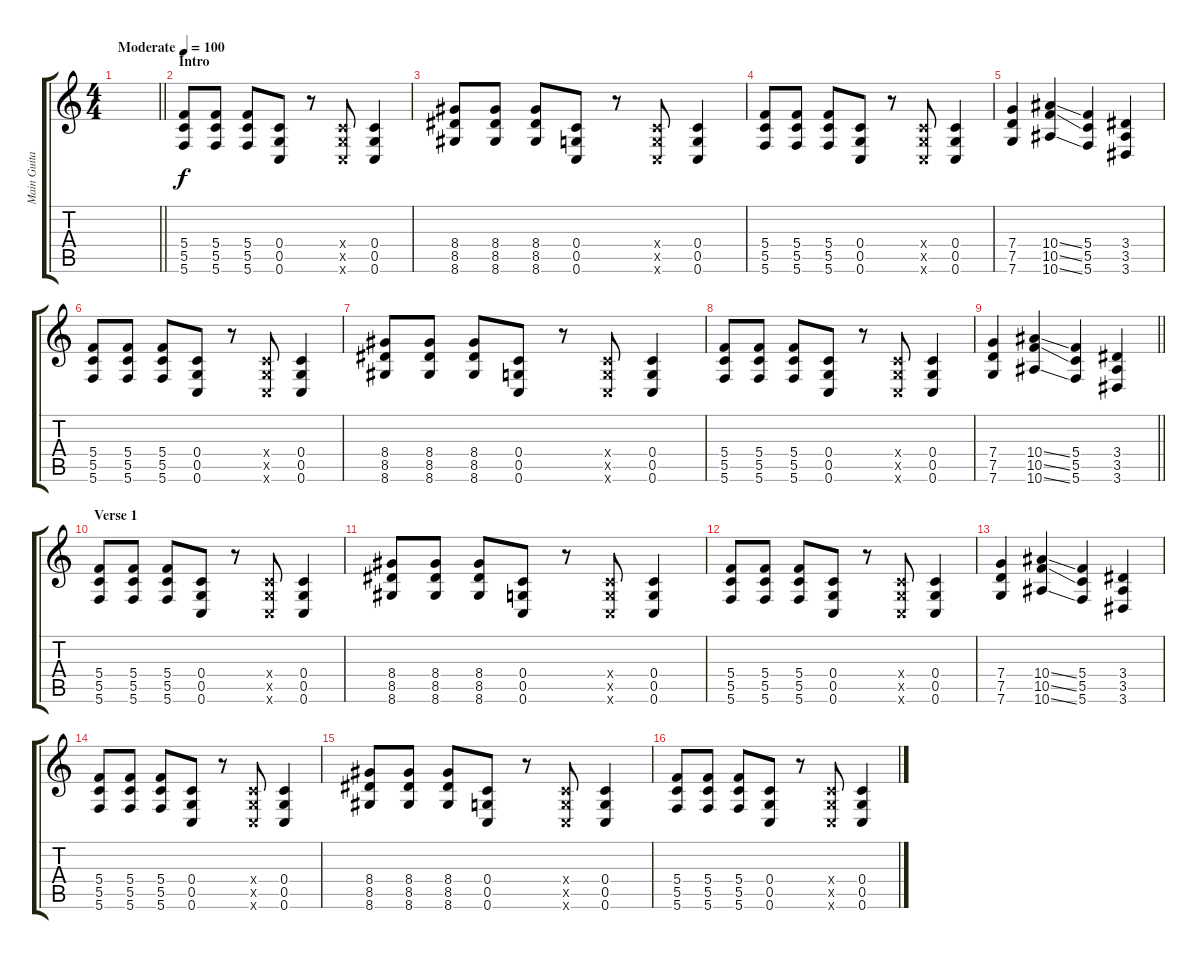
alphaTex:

\track ("Main Guitar (Rythm)" "Main Guita") {instrument distortionguitar}
\staff {score tabs}
\tuning (D4 A3 F3 C3 G2 C2) {hide}
\ts (4 4)
\tempo (100 "Moderate")
\clef g2
\barLineRight lightlight
\ks c
|
\section ("" "Intro")
(5.4 5.5 5.6).8{balance 0} (5.4 5.5 5.6).8 (5.4 5.5 5.6).8 (0.4 0.5 0.6).8 r.8 (0.4{x} 0.5{x} 0.6{x}).8 (0.4 0.5 0.6).4 |
(8.4 8.5 8.6).8 (8.4 8.5 8.6).8 (8.4 8.5 8.6).8 (0.4 0.5 0.6).8 r.8 (0.4{x} 0.5{x} 0.6{x}).8 (0.4 0.5 0.6).4 |
(5.4 5.5 5.6).8 (5.4 5.5 5.6).8 (5.4 5.5 5.6).8 (0.4 0.5 0.6).8 r.8 (0.4{x} 0.5{x} 0.6{x}).8 (0.4 0.5 0.6).4 |
(7.4 7.5 7.6).4 (10.4{ss} 10.5{ss} 10.6{ss}).4 (5.4 5.5 5.6).4 (3.4 3.5 3.6).4 |
(5.4 5.5 5.6).8{balance 8} (5.4 5.5 5.6).8 (5.4 5.5 5.6).8 (0.4 0.5 0.6).8 r.8 (0.4{x} 0.5{x} 0.6{x}).8 (0.4 0.5 0.6).4 |
(8.4 8.5 8.6).8 (8.4 8.5 8.6).8 (8.4 8.5 8.6).8 (0.4 0.5 0.6).8 r.8 (0.4{x} 0.5{x} 0.6{x}).8 (0.4 0.5 0.6).4 |
(5.4 5.5 5.6).8 (5.4 5.5 5.6).8 (5.4 5.5 5.6).8 (0.4 0.5 0.6).8 r.8 (0.4{x} 0.5{x} 0.6{x}).8 (0.4 0.5 0.6).4 |
\barLineRight lightlight
(7.4 7.5 7.6).4 (10.4{ss} 10.5{ss} 10.6{ss}).4 (5.4 5.5 5.6).4 (3.4 3.5 3.6).4 |
\section ("" "Verse 1")
(5.4 5.5 5.6).8 (5.4 5.5 5.6).8 (5.4 5.5 5.6).8 (0.4 0.5 0.6).8 r.8 (0.4{x} 0.5{x} 0.6{x}).8 (0.4 0.5 0.6).4 |
(8.4 8.5 8.6).8 (8.4 8.5 8.6).8 (8.4 8.5 8.6).8 (0.4 0.5 0.6).8 r.8 (0.4{x} 0.5{x} 0.6{x}).8 (0.4 0.5 0.6).4 |
(5.4 5.5 5.6).8 (5.4 5.5 5.6).8 (5.4 5.5 5.6).8 (0.4 0.5 0.6).8 r.8 (0.4{x} 0.5{x} 0.6{x}).8 (0.4 0.5 0.6).4 |
(7.4 7.5 7.6).4 (10.4{ss} 10.5{ss} 10.6{ss}).4 (5.4 5.5 5.6).4 (3.4 3.5 3.6).4 |
(5.4 5.5 5.6).8 (5.4 5.5 5.6).8 (5.4 5.5 5.6).8 (0.4 0.5 0.6).8 r.8 (0.4{x} 0.5{x} 0.6{x}).8 (0.4 0.5 0.6).4 |
(8.4 8.5 8.6).8 (8.4 8.5 8.6).8 (8.4 8.5 8.6).8 (0.4 0.5 0.6).8 r.8 (0.4{x} 0.5{x} 0.6{x}).8 (0.4 0.5 0.6).4 |
(5.4 5.5 5.6).8 (5.4 5.5 5.6).8 (5.4 5.5 5.6).8 (0.4 0.5 0.6).8 r.8 (0.4{x} 0.5{x} 0.6{x}).8 (0.4 0.5 0.6).4
